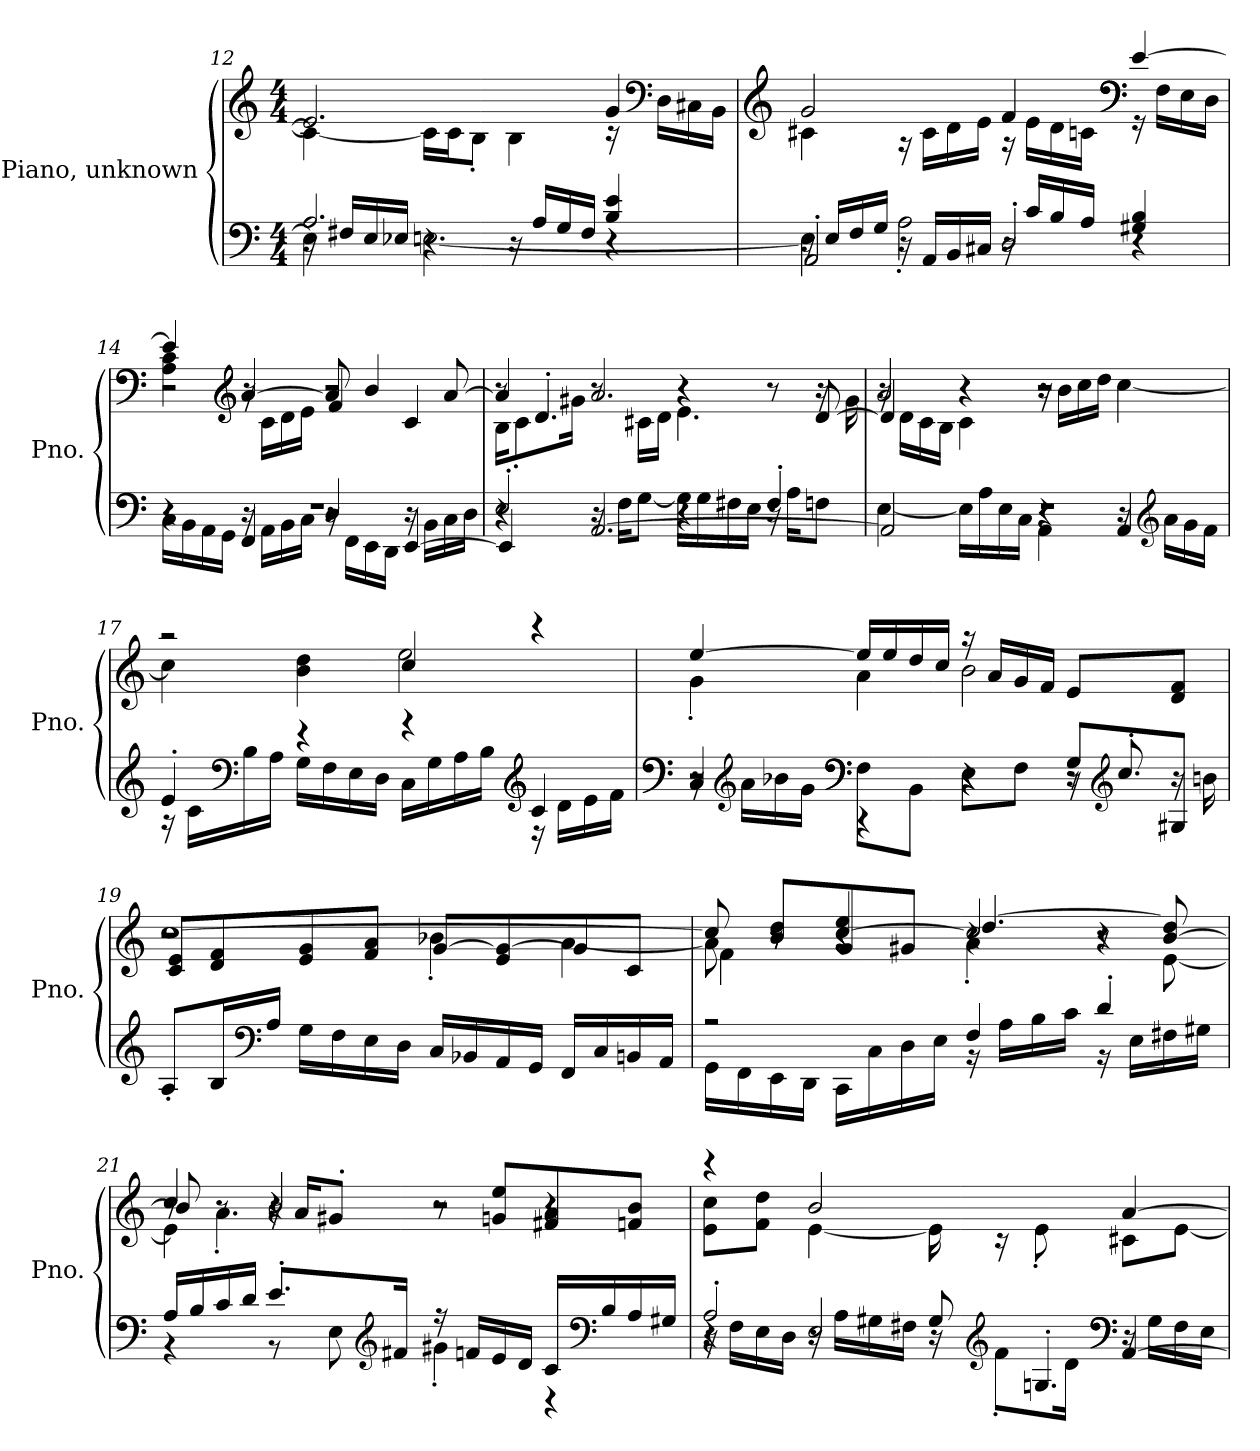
**kern	**kern
*part1	*part1
*staff2	*staff1
*I"Piano, unknown	*
*I'Pno.	*
*clefF4	*clefG2
*k[]	*k[]
*M4/4	*M4/4
=12	=12
*^	*^
*	*^	*	*
16r	4E\]	2.A/	2.e/]	4c\_
16F#X/LL	.	.	.	.
16E/	.	.	.	.
16E-X/JJ	.	.	.	.
4r	[2.En\	.	.	16c\LL]
.	.	.	.	16c\J
.	.	.	.	8B'\J
16r	.	.	.	4B\
16A/LL	.	.	.	.
16G/	.	.	.	.
16F#/JJ	.	.	.	.
4B/ 4e/	.	4r	4g/	16r
*	*	*	*clefF4	*
.	.	.	.	16D\LL
.	.	.	.	16C#X\
.	.	.	.	16BB\JJ
!!LO:PB:g=z	!!
=13	=13	=13	=13	=13
*	*	*	*clefG2	*
16r	4E\]	2AA'/	2g/	4c#X\
16E/LL	.	.	.	.
16F/	.	.	.	.
16G/JJ	.	.	.	.
16r	2A'\	.	.	16r
16AA/LL	.	.	.	16c#\LL
16BB/	.	.	.	16d\
16C#X/JJ	.	.	.	16e\JJ
16r	.	2D'/	4f/	16r
16c/LL	.	.	.	16e\LL
16B/	.	.	.	16d\
16A/JJ	.	.	.	16cn\JJ
*	*	*	*clefF4	*
4G#X/ 4B/	4r	.	[4e/	16r
.	.	.	.	16F\LL
.	.	.	.	16E\
.	.	.	.	16D\JJ
=14	=14	=14	=14	=14
*	*	*	*	*^
1r	16C\LL	4r	4e/]	4A\ 4c\	2r
.	16BB\	.	.	.	.
.	16AA\	.	.	.	.
.	16GG\JJ	.	.	.	.
*	*	*	*clefG2	*	*
.	16r	4FF/	[4a/	16r	.
.	16AA\LL	.	.	16c\LL	.
.	16BB\	.	.	16d\	.
.	16C\JJ	.	.	16e\JJ	.
.	16r	4D/	8a/]	2r	4f/
.	16FF\LL	.	.	.	.
.	16EE\	.	4b/	.	.
.	16DD\JJ	.	.	.	.
.	16r	[4EE/	.	.	4c/
.	16BB\LL	.	.	.	.
.	16C\	.	[8a/	.	.
.	16D\JJ	.	.	.	.
!!LO:LB:g=z	!!	!!
=15	=15	=15	=15	=15	=15
2E'/	4r	4EE/]	4a/]	16B\KL	8r
.	.	.	.	8c'\	.
.	.	.	.	.	4.d'/
.	.	.	.	16g#X\Jk	.
.	16r	[2.AA/	2.a/	8r	.
.	16F\KL	.	.	.	.
.	[8G\J	.	.	16c#X\LL	.
.	.	.	.	16d\JJ	.
4r	16G\LL]	.	.	4.e\	4r
.	16G\	.	.	.	.
.	16F#X\	.	.	.	.
.	16E\JJ	.	.	.	.
4F#'/	16r	.	.	.	8r
.	16A\KL	.	.	.	.
.	8Fn\J	.	.	16r	[8d/
.	.	.	.	16g#\	.
=16	=16	=16	=16	=16	=16
1r	[4E\	2AA/]	2a/	16r	4d/]
.	.	.	.	16d\LL	.
.	.	.	.	16c\	.
.	.	.	.	16B\JJ	.
.	16E\LL]	.	.	4c\	4r
.	16A\	.	.	.	.
.	16E\	.	.	.	.
.	16C\JJ	.	.	.	.
.	4AA\	4r	2r	16r	2r
.	.	.	.	16b\LL	.
.	.	.	.	16cc\	.
.	.	.	.	16dd\JJ	.
.	16r	4AA/	.	[4cc\	.
*clefG2	*	*	*	*	*
.	16a\LL	.	.	.	.
.	16g\	.	.	.	.
.	16f\JJ	.	.	.	.
*	*v	*v	*	*	*
*	*	*	*v	*v
!!LO:LB:g=z
=17	=17	=17	=17
4e'/	16r	2r	4cc\]
.	16c\LL	.	.
*clefF4	*	*	*
.	16B\	.	.
.	16A\JJ	.	.
4r	16G\LL	.	4b\ 4dd\
.	16F\	.	.
.	16E\	.	.
.	16D\JJ	.	.
4r	16C\LL	4cc/	2ee\
.	16G\	.	.
.	16A\	.	.
.	16B\JJ	.	.
*clefG2	*	*	*
4c/	16r	4r	.
.	16d\LL	.	.
.	16e\	.	.
.	16f\JJ	.	.
*v	*v	*	*
=18	=18	=18
*clefF4	*	*
*^	*	*
*	*^	*	*
2r	16r	4C/	[4ee/	4g'\
*clefG2	*	*	*	*
.	16a\LL	.	.	.
.	16b-X\	.	.	.
.	16g\JJ	.	.	.
*clefF4	*	*	*	*
.	8F\L	4r	16ee/LL]	4a\
.	.	.	16ee/	.
.	8BB\J	.	16dd/	.
.	.	.	16cc/JJ	.
4r	8E\L	4r	16r	2b\
.	.	.	16a/LL	.
.	8F\J	.	16g/	.
.	.	.	16f/JJ	.
16r	8r	8G/L	8e/L	.
*clefG2	*	*	*	*
8.cc'/	.	.	.	.
.	16r	8G#X/J	8d/ 8f/J	.
.	16bn\	.	.	.
*v	*v	*v	*	*
!!LO:LB:g=z
=19	=19	=19
*	*	*^
8A'/L	[1cc	2r	8c/ 8e/L
16B/L	.	.	8d/ 8f/
*clefF4	*	*	*
16A/JJ	.	.	.
16G\LL	.	.	8e/ 8g/
16F\	.	.	.
16E\	.	.	8f/ 8a/J
16D\JJ	.	.	.
16C/LL	.	4b-X'\	[8g/L
16BB-X/	.	.	.
16AA/	.	.	8e/ 8g/_
16GG/JJ	.	.	.
16FF/LL	.	[4a\	8g/]
16C/	.	.	.
16BBn/	.	.	8c/J
16AA/JJ	.	.	.
=20	=20	=20	=20
*^	*	*	*^
2r	16GG\LL	8cc/]	8a\]	8r	4f\
.	16FF\	.	.	.	.
.	16EE\	8r	8r	8b/ 8dd/L	.
.	16DD\JJ	.	.	.	.
.	16CC\LL	[4cc/ 4ee/	4r	8g/	4r
.	16C\	.	.	.	.
.	16D\	.	.	8g#X/J	.
.	16E\JJ	.	.	.	.
4F/	16r	2cc/]	4a'\	[4.dd/	4r
.	16A\LL	.	.	.	.
.	16B\	.	.	.	.
.	16c\JJ	.	.	.	.
4d'/	16r	.	4r	.	8r
.	16E\LL	.	.	.	.
.	16F#X\	.	.	[8b/ 8dd/]	[8e\
.	16G#X\JJ	.	.	.	.
!!LO:LB:g=z	!!	!!	!!
=21	=21	=21	=21	=21	=21
16A/LL	4r	4cc/	8r	8b/]	4e\]
16B/	.	.	.	.	.
16c/	.	.	4.a'\	8r	.
16d/JJ	.	.	.	.	.
8.e'/L	8r	2b/	.	16r	4r
.	.	.	.	16a/KL	.
.	8E\	.	.	8g#X'/J	.
*clefG2	*	*	*	*	*
16f#X/Jk	.	.	.	.	.
16r	4g#X'\	.	2r	8r	2r
16fn/LL	.	.	.	.	.
16e/	.	.	.	8gn/ 8ee/L	.
16d/JJ	.	.	.	.	.
16c/LL	4r	4r	.	8f#X/ 8a/	.
*clefF4	*	*	*	*	*
16B/	.	.	.	.	.
16A/	.	.	.	8fn/ 8b/J	.
16G#X/JJ	.	.	.	.	.
*	*	*	*v	*v	*v
=22	=22	=22	=22
*	*^	*	*
2A'/	16r	4r	4r	8e\ 8cc\L
.	16F\LL	.	.	.
.	16E\	.	.	8f\ 8dd\J
.	16D\JJ	.	.	.
.	16r	2E/	2b/	[4e\
.	16A\LL	.	.	.
.	16G#X\	.	.	.
.	16F#X\JJ	.	.	.
8G#/	16r	.	.	16e\]
*clefG2	*	*	*	*
.	8f'\L	.	.	16r
4.Gn'/	.	.	.	8e'\
.	16d\Jk	.	.	.
*clefF4	*	*	*	*
.	16r	[4AA/	[4a/	8c#X\L
.	16G\LL	.	.	.
.	16F#\	.	.	[8e\J
.	16E\JJ	.	.	.
*v	*v	*v	*	*
*	*v	*v
=	=
*-	*-
